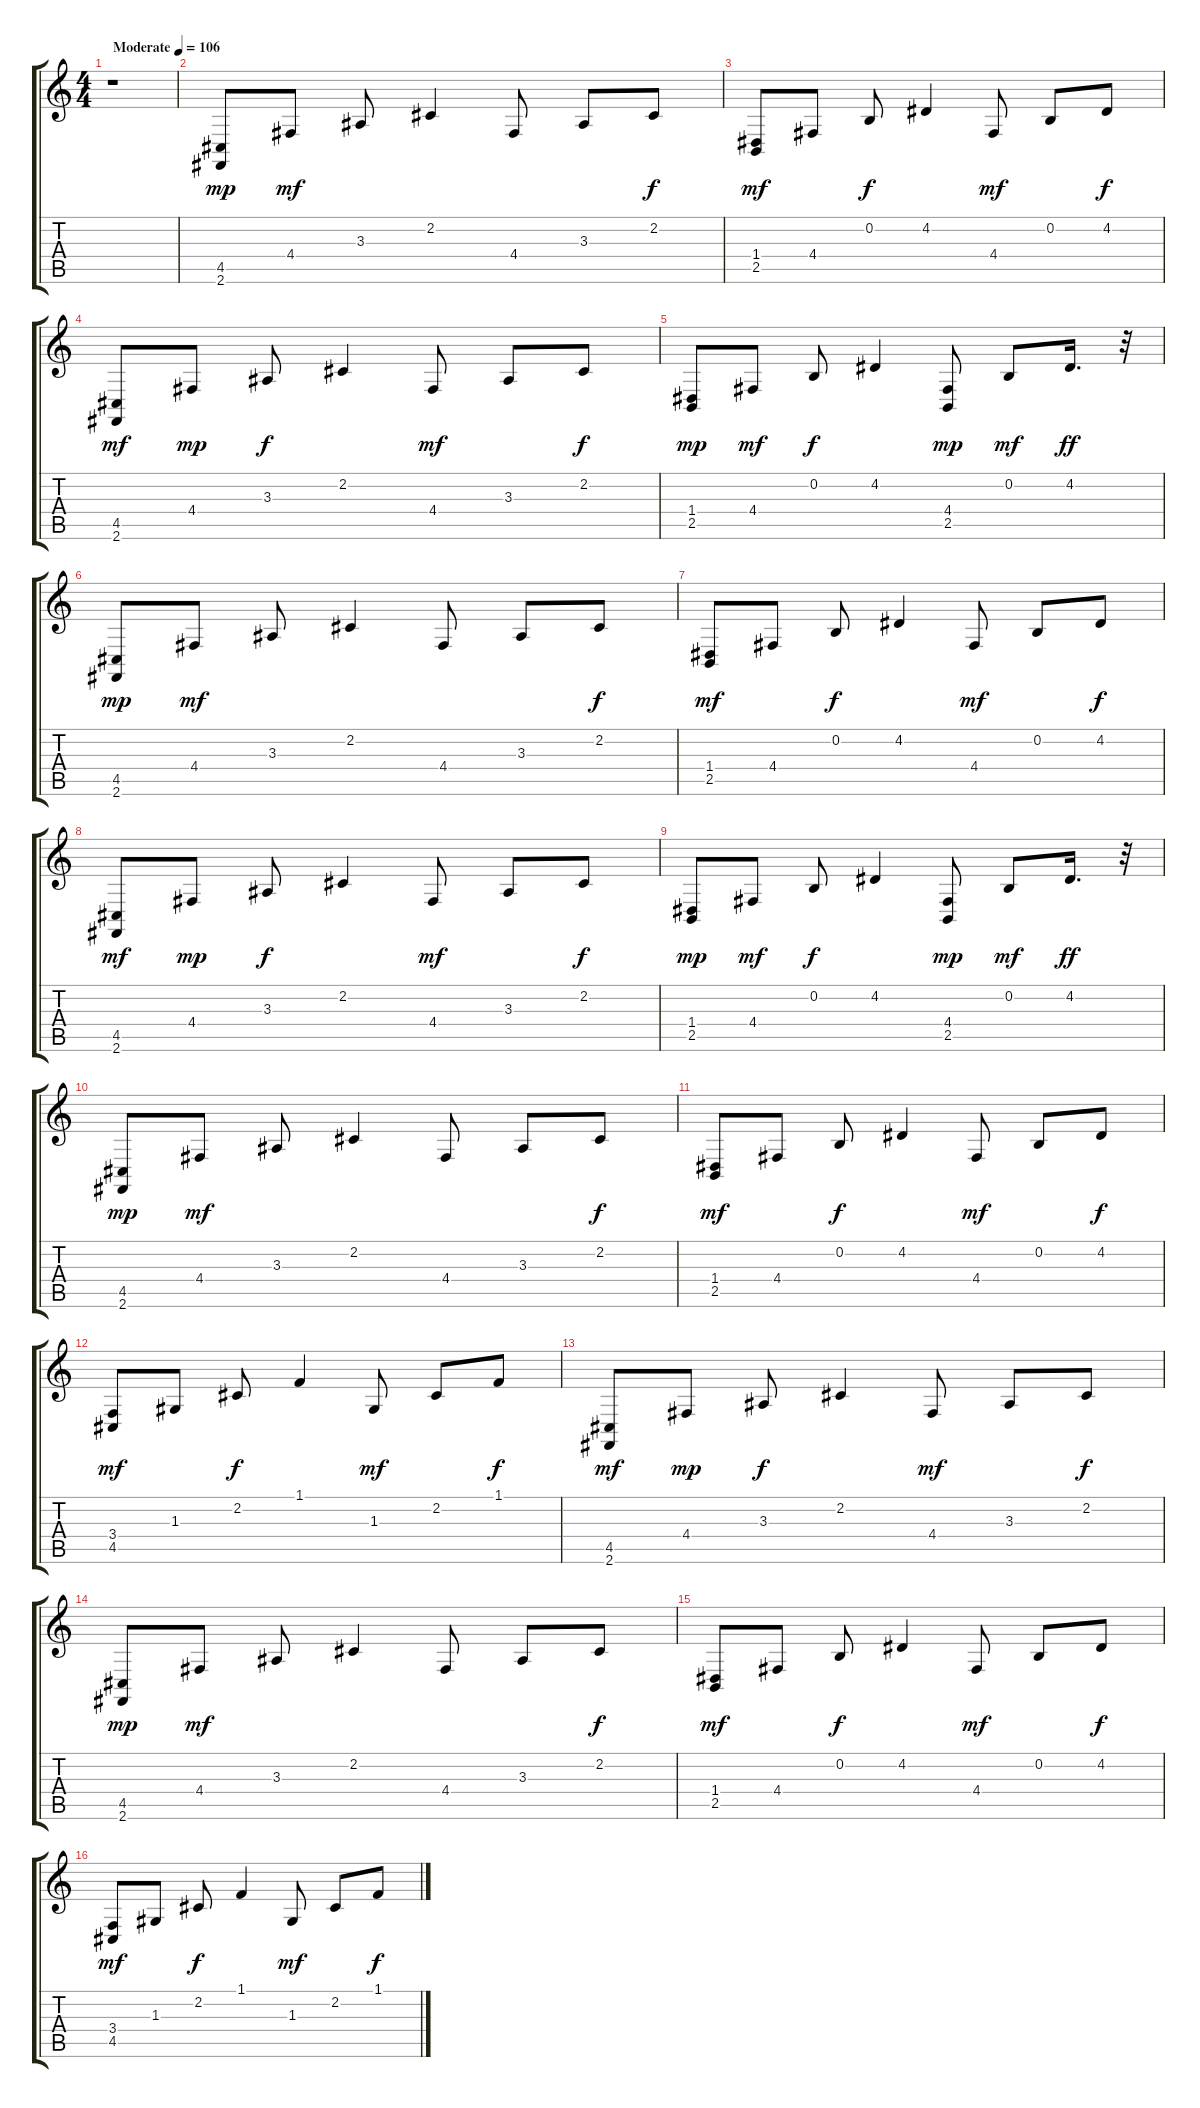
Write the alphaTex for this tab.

\track "" {instrument acousticgrandpiano}
\staff {score tabs}
\tuning (E4 B3 G3 D3 A2 E2) {hide}
\ts (4 4)
\tempo (106 "Moderate")
\clef g2
\ks c
r.1{dy mp instrument acousticgrandpiano} |
(4.5 2.6).8 4.4.8{dy mf} 3.3.8 2.2.4 4.4.8 3.3.8 2.2.8{dy f} |
(1.4 2.5).8{dy mf} 4.4.8 0.2.8{dy f} 4.2.4 4.4.8{dy mf} 0.2.8 4.2.8{dy f} |
(4.5 2.6).8{dy mf} 4.4.8{dy mp} 3.3.8{dy f} 2.2.4 4.4.8{dy mf} 3.3.8 2.2.8{dy f} |
(1.4 2.5).8{dy mp} 4.4.8{dy mf} 0.2.8{dy f} 4.2.4 (4.4 2.5).8{dy mp} 0.2.8{dy mf} 4.2.16{d dy ff} r.32 |
(4.5 2.6).8{dy mp} 4.4.8{dy mf} 3.3.8 2.2.4 4.4.8 3.3.8 2.2.8{dy f} |
(1.4 2.5).8{dy mf} 4.4.8 0.2.8{dy f} 4.2.4 4.4.8{dy mf} 0.2.8 4.2.8{dy f} |
(4.5 2.6).8{dy mf} 4.4.8{dy mp} 3.3.8{dy f} 2.2.4 4.4.8{dy mf} 3.3.8 2.2.8{dy f} |
(1.4 2.5).8{dy mp} 4.4.8{dy mf} 0.2.8{dy f} 4.2.4 (4.4 2.5).8{dy mp} 0.2.8{dy mf} 4.2.16{d dy ff} r.32 |
(4.5 2.6).8{dy mp} 4.4.8{dy mf} 3.3.8 2.2.4 4.4.8 3.3.8 2.2.8{dy f} |
(1.4 2.5).8{dy mf} 4.4.8 0.2.8{dy f} 4.2.4 4.4.8{dy mf} 0.2.8 4.2.8{dy f} |
(3.4 4.5).8{dy mf} 1.3.8 2.2.8{dy f} 1.1.4 1.3.8{dy mf} 2.2.8 1.1.8{dy f} |
(4.5 2.6).8{dy mf} 4.4.8{dy mp} 3.3.8{dy f} 2.2.4 4.4.8{dy mf} 3.3.8 2.2.8{dy f} |
(4.5 2.6).8{dy mp} 4.4.8{dy mf} 3.3.8 2.2.4 4.4.8 3.3.8 2.2.8{dy f} |
(1.4 2.5).8{dy mf} 4.4.8 0.2.8{dy f} 4.2.4 4.4.8{dy mf} 0.2.8 4.2.8{dy f} |
(3.4 4.5).8{dy mf} 1.3.8 2.2.8{dy f} 1.1.4 1.3.8{dy mf} 2.2.8 1.1.8{dy f}
